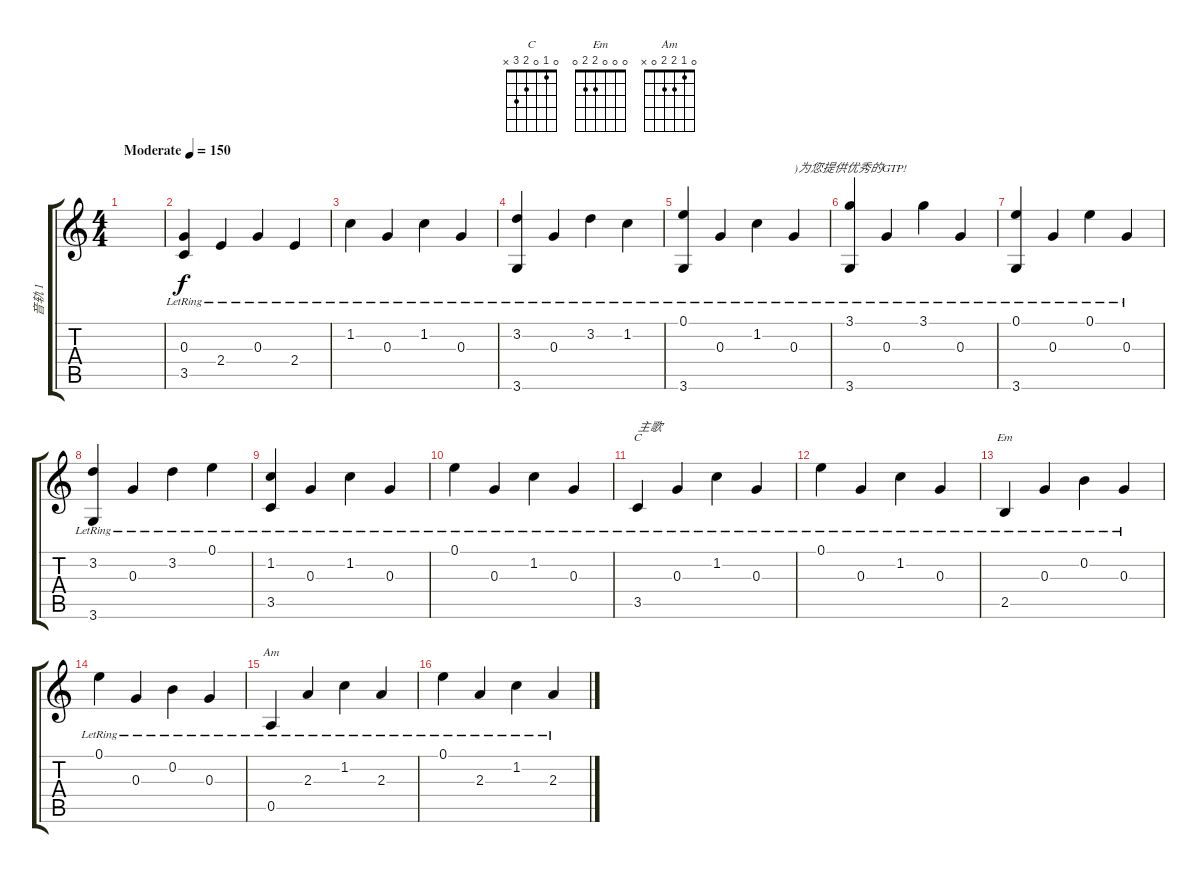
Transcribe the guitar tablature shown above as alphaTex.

\track ("音轨 1" "音轨 1") {instrument acousticguitarsteel}
\staff {score tabs}
\tuning (E4 B3 G3 D3 A2 E2) {hide}
\chord ("C" 0 1 0 2 3 x)
\chord ("Em" 0 0 0 2 2 0)
\chord ("Am" 0 1 2 2 0 x)
\ts (4 4)
\tempo (150 "Moderate")
\clef g2
\ks c
|
(0.3{lr} 3.5{lr}).4 2.4{lr}.4 0.3{lr}.4 2.4{lr}.4 |
1.2{lr}.4 0.3{lr}.4 1.2{lr}.4 0.3{lr}.4 |
(3.2{lr} 3.6{lr}).4 0.3{lr}.4 3.2{lr}.4 1.2{lr}.4 |
(0.1{lr} 3.6{lr}).4 0.3{lr}.4 1.2{lr}.4 0.3{lr}.4{txt ")为您提供优秀的GTP!"} |
(3.1{lr} 3.6{lr}).4 0.3{lr}.4 3.1{lr}.4 0.3{lr}.4 |
(0.1{lr} 3.6{lr}).4 0.3{lr}.4 0.1{lr}.4 0.3{lr}.4 |
(3.2{lr} 3.6{lr}).4 0.3{lr}.4 3.2{lr}.4 0.1{lr}.4 |
(1.2{lr} 3.5{lr}).4 0.3{lr}.4 1.2{lr}.4 0.3{lr}.4 |
0.1{lr}.4 0.3{lr}.4 1.2{lr}.4 0.3{lr}.4 |
3.5{lr}.4{ch "C" txt "主歌"} 0.3{lr}.4 1.2{lr}.4 0.3{lr}.4 |
0.1{lr}.4 0.3{lr}.4 1.2{lr}.4 0.3{lr}.4 |
2.5{lr}.4{ch "Em"} 0.3{lr}.4 0.2{lr}.4 0.3{lr}.4 |
0.1{lr}.4 0.3{lr}.4 0.2{lr}.4 0.3{lr}.4 |
0.5{lr}.4{ch "Am"} 2.3{lr}.4 1.2{lr}.4 2.3{lr}.4 |
0.1{lr}.4 2.3{lr}.4 1.2{lr}.4 2.3{lr}.4
